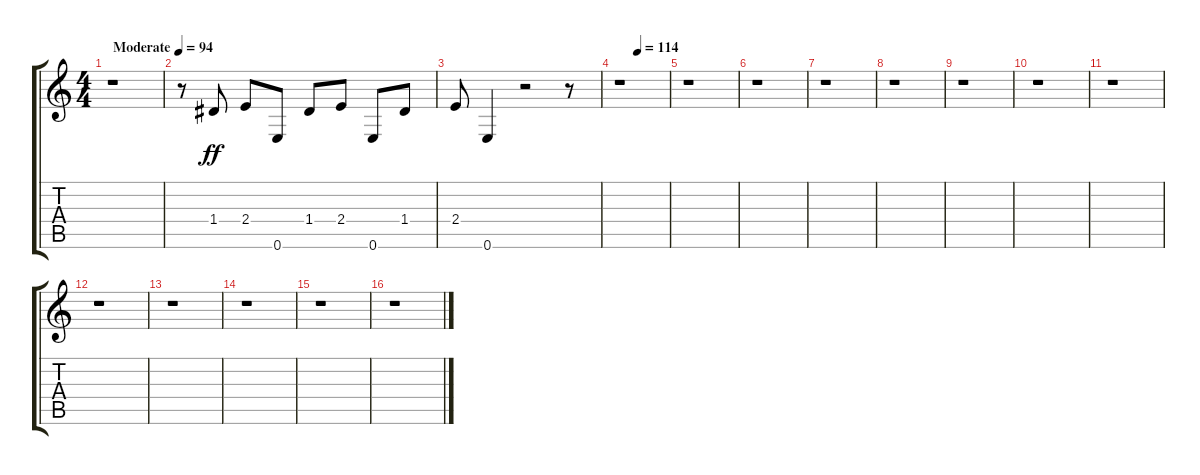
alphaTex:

\track "" {instrument electricguitarmuted}
\staff {score tabs}
\tuning (E4 B3 G3 D3 A2 E2) {hide}
\ts (4 4)
\tempo (94 "Moderate")
\clef g2
\ks c
r.1{dy ff instrument electricguitarmuted} |
r.8 1.4.8 2.4.8 0.6.8 1.4.8 2.4.8 0.6.8 1.4.8 |
2.4.8 0.6.4 r.2 r.8 |
\tempo (114 0.375)
r.1 |
r.1 |
r.1 |
r.1 |
r.1 |
r.1 |
r.1 |
r.1 |
r.1 |
r.1 |
r.1 |
r.1 |
r.1
